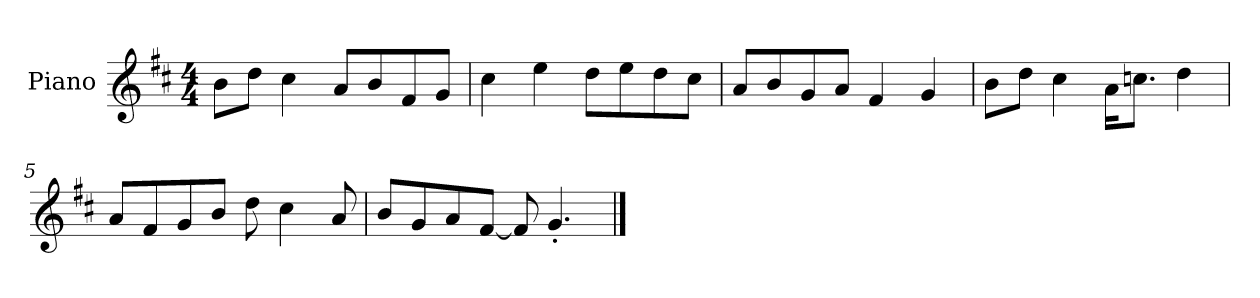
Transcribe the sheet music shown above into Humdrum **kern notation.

**kern
*part1
*staff1
*I"Piano
*I'P-no
*clefG2
*k[f#c#]
*M4/4
*MM90
=1
8b\L
8dd\J
4cc#\
8a/L
8b/
8f#/
8g/J
=2
4cc#\
4ee\
8dd\L
8ee\
8dd\
8cc#\J
=3
8a/L
8b/
8g/
8a/J
4f#/
4g/
=4
8b\L
8dd\J
4cc#\
16a\KL
8.ccn\J
4dd\
=5
8a/L
8f#/
8g/
8b/J
8dd\
4cc#\
8a/
!!LO:LB:g=z
=6
8b/L
8g/
8a/
[8f#/J
8f#/]
4.g'/
==
*-
